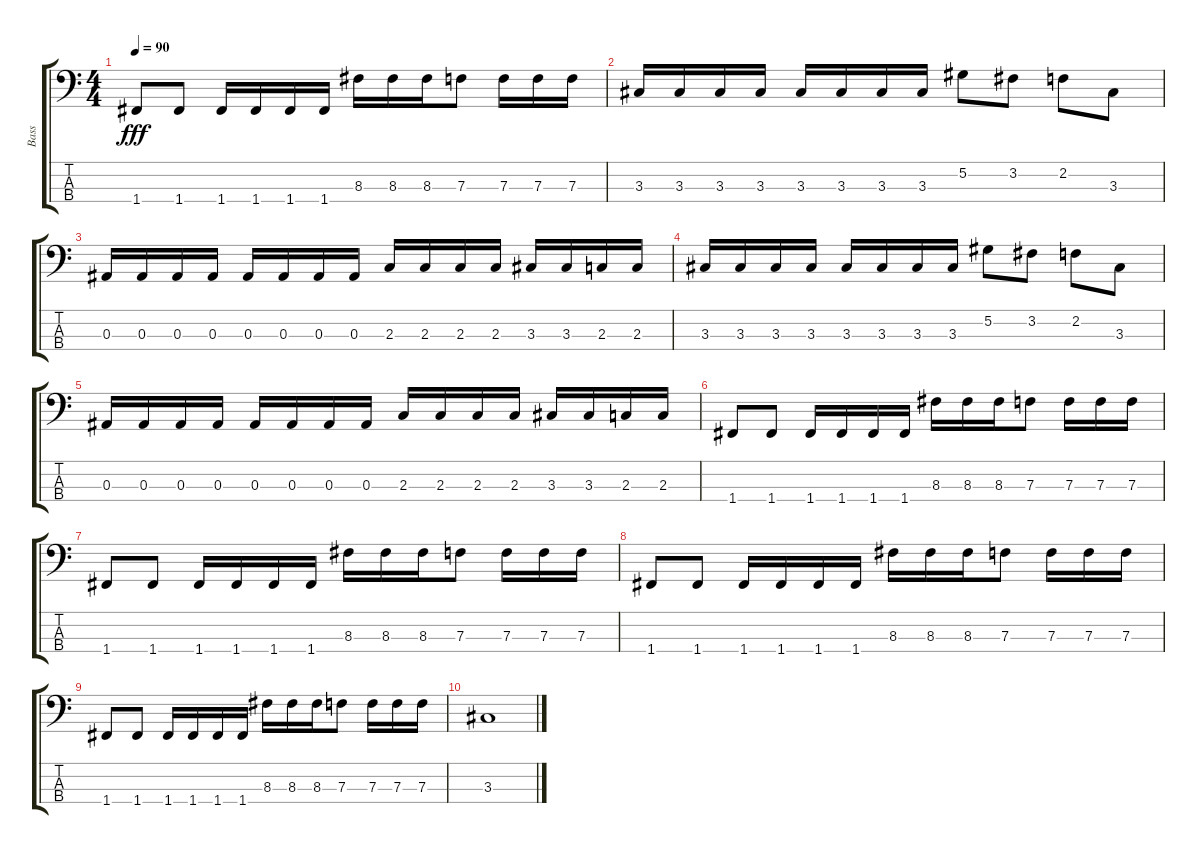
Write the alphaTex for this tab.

\track ("Bass" "Bass") {instrument electricbassfinger}
\staff {score tabs}
\tuning (Ab2 Eb2 Bb1 F1) {hide}
\ts (4 4)
\tempo 90
\clef f4
\ks c
1.4.8{dy fff} 1.4.8 1.4.16 1.4.16 1.4.16 1.4.16 8.3.16 8.3.16 8.3.16 7.3.8 7.3.16 7.3.16 7.3.16 |
3.3.16 3.3.16 3.3.16 3.3.16 3.3.16 3.3.16 3.3.16 3.3.16 5.2.8 3.2.8 2.2.8 3.3.8 |
0.3.16 0.3.16 0.3.16 0.3.16 0.3.16 0.3.16 0.3.16 0.3.16 2.3.16 2.3.16 2.3.16 2.3.16 3.3.16 3.3.16 2.3.16 2.3.16 |
3.3.16 3.3.16 3.3.16 3.3.16 3.3.16 3.3.16 3.3.16 3.3.16 5.2.8 3.2.8 2.2.8 3.3.8 |
0.3.16 0.3.16 0.3.16 0.3.16 0.3.16 0.3.16 0.3.16 0.3.16 2.3.16 2.3.16 2.3.16 2.3.16 3.3.16 3.3.16 2.3.16 2.3.16 |
1.4.8 1.4.8 1.4.16 1.4.16 1.4.16 1.4.16 8.3.16 8.3.16 8.3.16 7.3.8 7.3.16 7.3.16 7.3.16 |
1.4.8 1.4.8 1.4.16 1.4.16 1.4.16 1.4.16 8.3.16 8.3.16 8.3.16 7.3.8 7.3.16 7.3.16 7.3.16 |
1.4.8 1.4.8 1.4.16 1.4.16 1.4.16 1.4.16 8.3.16 8.3.16 8.3.16 7.3.8 7.3.16 7.3.16 7.3.16 |
1.4.8 1.4.8 1.4.16 1.4.16 1.4.16 1.4.16 8.3.16 8.3.16 8.3.16 7.3.8 7.3.16 7.3.16 7.3.16 |
3.3.1
